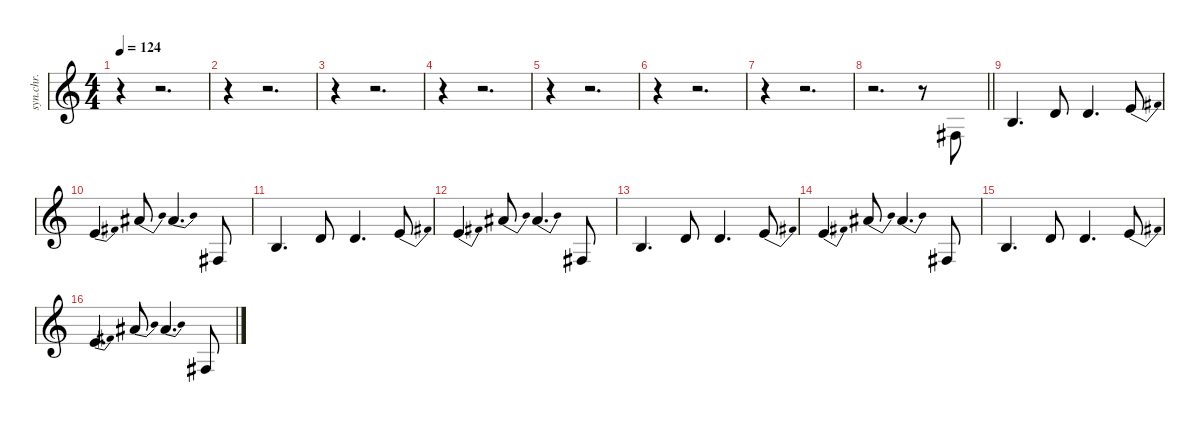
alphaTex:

\defaultSystemsLayout 4
\hideDynamics
\bracketExtendMode nobrackets
\otherSystemsTrackNameOrientation horizontal
\track ("Voice 2" "syn.chr.") {instrument synthvoice}
\staff {score}
\tuning (Db4 Ab3 E3 B2 Gb2 B1)
\ts (4 4)
\tempo 124
\clef g2
\ks c
r.4{dy f beam Down} r.2{d beam Down} |
r.4{beam Down} r.2{d beam Down} |
r.4{beam Down} r.2{d beam Down} |
r.4{beam Down} r.2{d beam Down} |
r.4{beam Down} r.2{d beam Down} |
r.4{beam Down} r.2{d beam Down} |
r.4{beam Down} r.2{d beam Down} |
\barLineRight lightlight
r.2{d beam Down} r.8{beam Down} 7.4{acc #}.8{beam Up} |
\section ("" "")
7.3.4{d beam Up} 6.2.8{beam Up} 6.2.4{d beam Up} 8.2{be (bend 0 0 15 4)}.8{beam Up} |
8.2{be (bend 0 0 15 4)}.4{d beam Up} 9.1{be (bend 0 0 15 2) acc #}.8{beam Up} 9.1{be (bend 0 0 15 2) acc #}.4{d beam Up} 7.4{acc #}.8{beam Up} |
7.3.4{d beam Up} 6.2.8{beam Up} 6.2.4{d beam Up} 8.2{be (bend 0 0 15 4)}.8{beam Up} |
8.2{be (bend 0 0 15 4)}.4{d beam Up} 9.1{be (bend 0 0 15 2) acc #}.8{beam Up} 9.1{be (bend 0 0 15 2) acc #}.4{d beam Up} 7.4{acc #}.8{beam Up} |
7.3.4{d beam Up} 6.2.8{beam Up} 6.2.4{d beam Up} 8.2{be (bend 0 0 15 4)}.8{beam Up} |
8.2{be (bend 0 0 15 4)}.4{d beam Up} 9.1{be (bend 0 0 15 2) acc #}.8{beam Up} 9.1{be (bend 0 0 15 2) acc #}.4{d beam Up} 7.4{acc #}.8{beam Up} |
7.3.4{d beam Up} 6.2.8{beam Up} 6.2.4{d beam Up} 8.2{be (bend 0 0 15 4)}.8{beam Up} |
8.2{be (bend 0 0 15 4)}.4{d beam Up} 9.1{be (bend 0 0 15 2) acc #}.8{beam Up} 9.1{be (bend 0 0 15 2) acc #}.4{d beam Up} 7.4{acc #}.8{beam Up}
